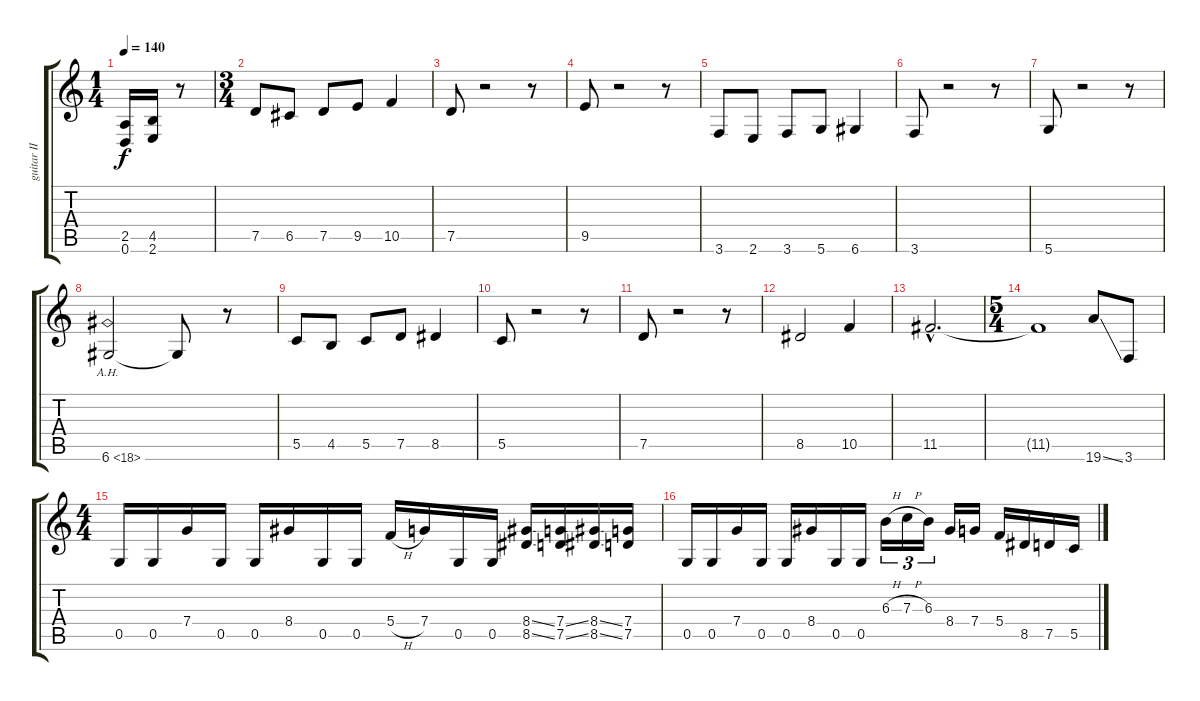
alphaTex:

\track ("guitar II" "guitar II") {instrument distortionguitar}
\staff {score tabs}
\tuning (D4 A3 F3 C3 G2 D2) {hide}
\ts (1 4)
\tempo 140
\clef g2
\ks c
(2.5 0.6).16{dy f instrument distortionguitar} (4.5 2.6).16 r.8 |
\ts (3 4)
7.5.8 6.5.8 7.5.8 9.5.8 10.5.4 |
7.5.8 r.2 r.8 |
9.5.8 r.2 r.8 |
3.6.8 2.6.8 3.6.8 5.6.8 6.6.4 |
3.6.8 r.2 r.8 |
5.6.8 r.2 r.8 |
6.6{ah 12}.2 6.6{t}.8 r.8 |
5.5.8 4.5.8 5.5.8 7.5.8 8.5.4 |
5.5.8 r.2 r.8 |
7.5.8 r.2 r.8 |
8.5.2 10.5.4 |
11.5{hac}.2{d} |
\ts (5 4)
11.5{t}.1 19.6{ss}.8 3.6.8 |
\ts (4 4)
0.5.16 0.5.16 7.4.16 0.5.16 0.5.16 8.4.16 0.5.16 0.5.16 5.4{h}.16 7.4.16 0.5.16 0.5.16 (8.4{ss} 8.5{ss}).16 (7.4{ss} 7.5{ss}).16 (8.4{ss} 8.5{ss}).16 (7.4 7.5).16 |
0.5.16 0.5.16 7.4.16 0.5.16 0.5.16 8.4.16 0.5.16 0.5.16 6.3{h}.16{tu (3 2)} 7.3{h}.16{tu (3 2)} 6.3.16{tu (3 2)} 8.4.16 7.4.16 5.4.16 8.5.16 7.5.16 5.5.16
